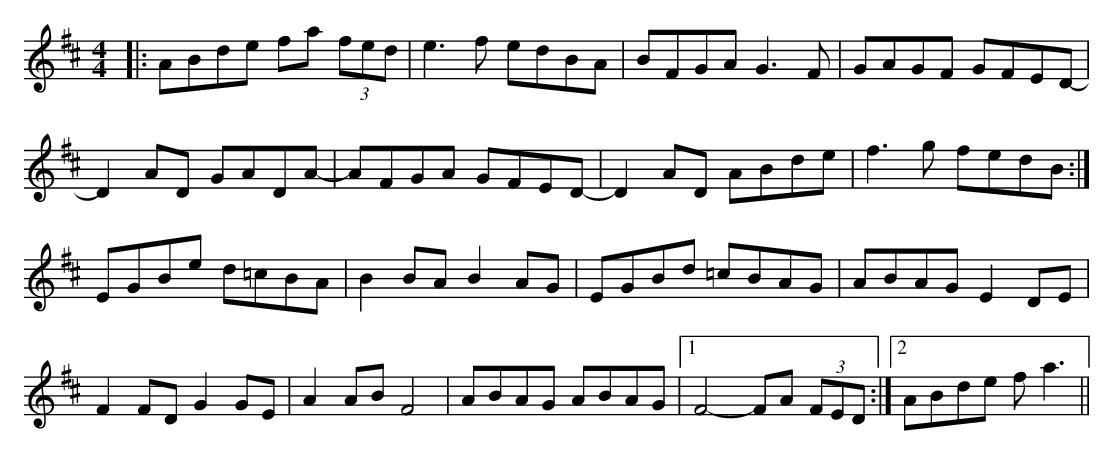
X:1
M:4/4
K:D
|:ABde fa (3fed|e3 f edBA|BFGA G3 F|GAGF GFED-|
D2AD GADA-|AFGA GFED-|D2AD ABde|f3g fedB:|
EGBe d=cBA|B2BA B2AG|EGBd =cBAG|ABAG E2DE|
F2FD G2GE|A2AB F4|ABAG ABAG|1 F4- FA (3FED:|2 ABde fa3||
